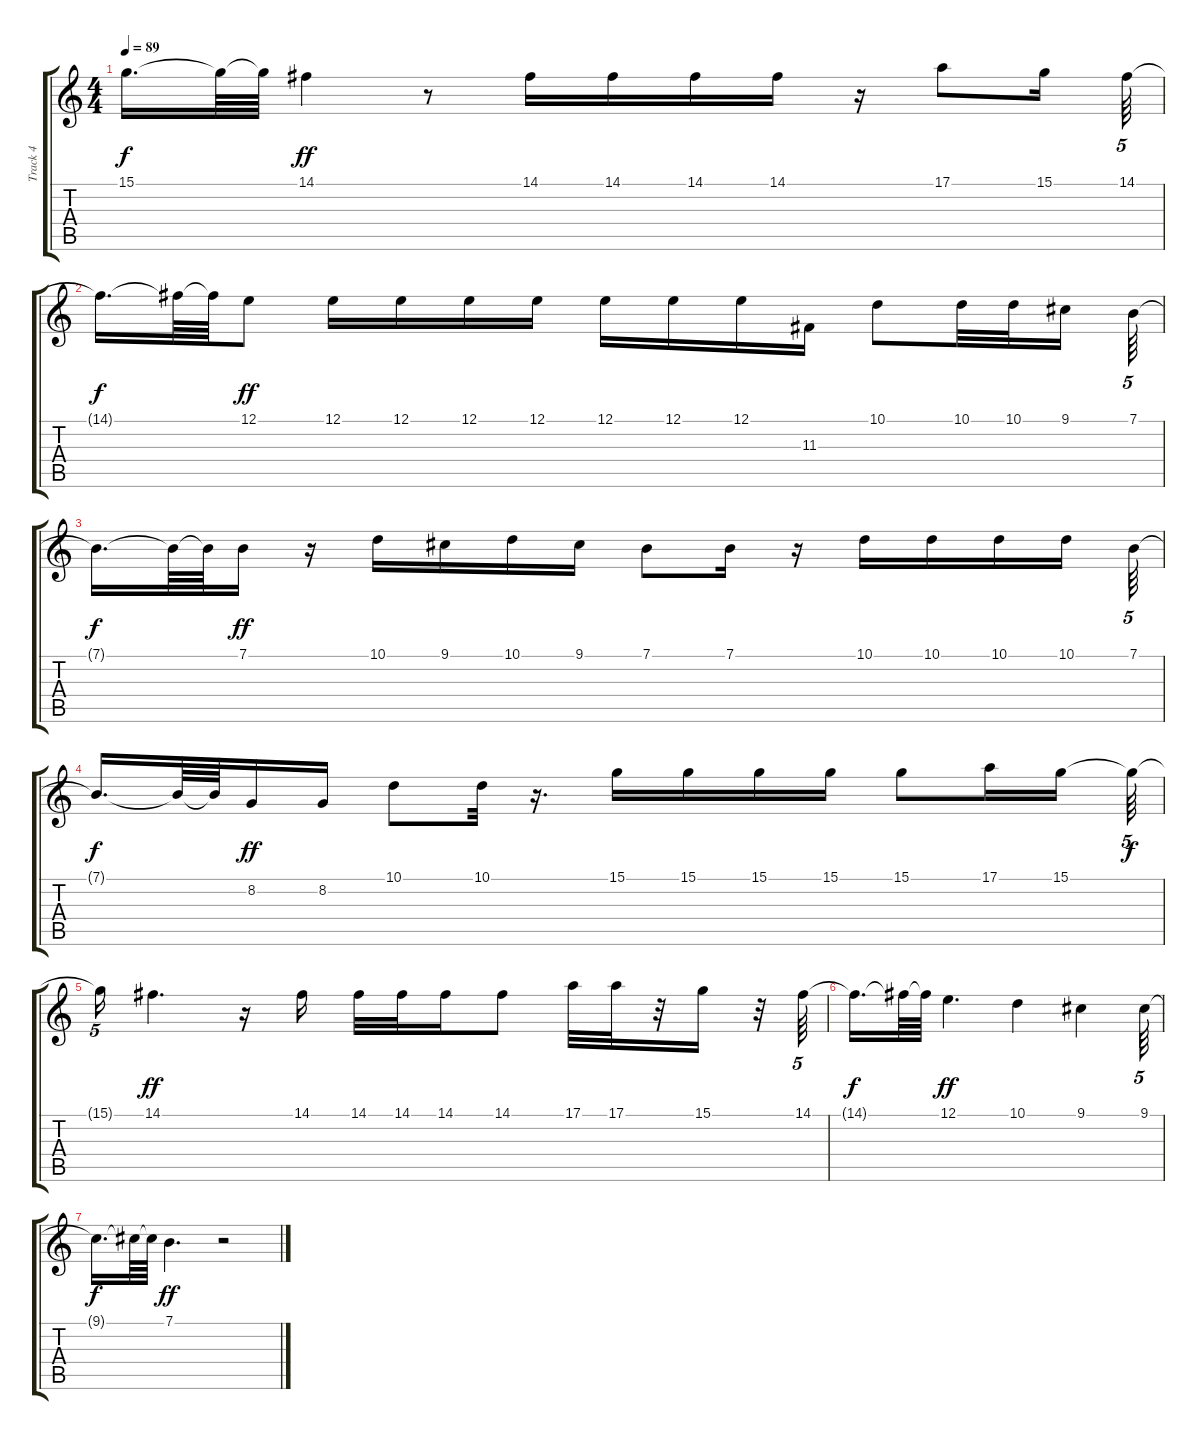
\track ("Track 4" "Track 4") {instrument flute}
\staff {score tabs}
\tuning (E4 B3 G3 D3 A2 E2) {hide}
\ts (4 4)
\tempo 89
\clef g2
\ks c
15.1{t}.16{d dy f} 15.1{t}.64 15.1{t}.64 14.1.4{dy ff} r.8 14.1.16 14.1.16 14.1.16 14.1.16 r.16 17.1.8 15.1.16 14.1.64{tu (5 4)} |
14.1{t}.16{d dy f} 14.1{t}.64 14.1{t}.64 12.1.8{dy ff} 12.1.16 12.1.16 12.1.16 12.1.16 12.1.16 12.1.16 12.1.16 11.3.16 10.1.8 10.1.32 10.1.32 9.1.16 7.1.64{tu (5 4)} |
7.1{t}.16{d dy f} 7.1{t}.64 7.1{t}.64 7.1.16{dy ff} r.16 10.1.16 9.1.16 10.1.16 9.1.16 7.1.8 7.1.16 r.16 10.1.16 10.1.16 10.1.16 10.1.16 7.1.64{tu (5 4)} |
7.1{t}.16{d dy f} 7.1{t}.64 7.1{t}.64 8.2.16{dy ff} 8.2.16 10.1.8 10.1.32 r.16{d} 15.1.16 15.1.16 15.1.16 15.1.16 15.1.8 17.1.16 15.1.16 15.1{t}.64{tu (5 4) dy f} |
15.1{t}.16{tu (5 4)} 14.1.4{d dy ff} r.16 14.1.16 14.1.32 14.1.32 14.1.16 14.1.8 17.1.32 17.1.32 r.32 15.1.16 r.32 14.1.64{tu (5 4)} |
14.1{t}.16{d dy f} 14.1{t}.64 14.1{t}.64 12.1.4{d dy ff} 10.1.4 9.1.4 9.1.64{tu (5 4)} |
9.1{t}.16{d dy f} 9.1{t}.64 9.1{t}.64 7.1.4{d dy ff} r.2
